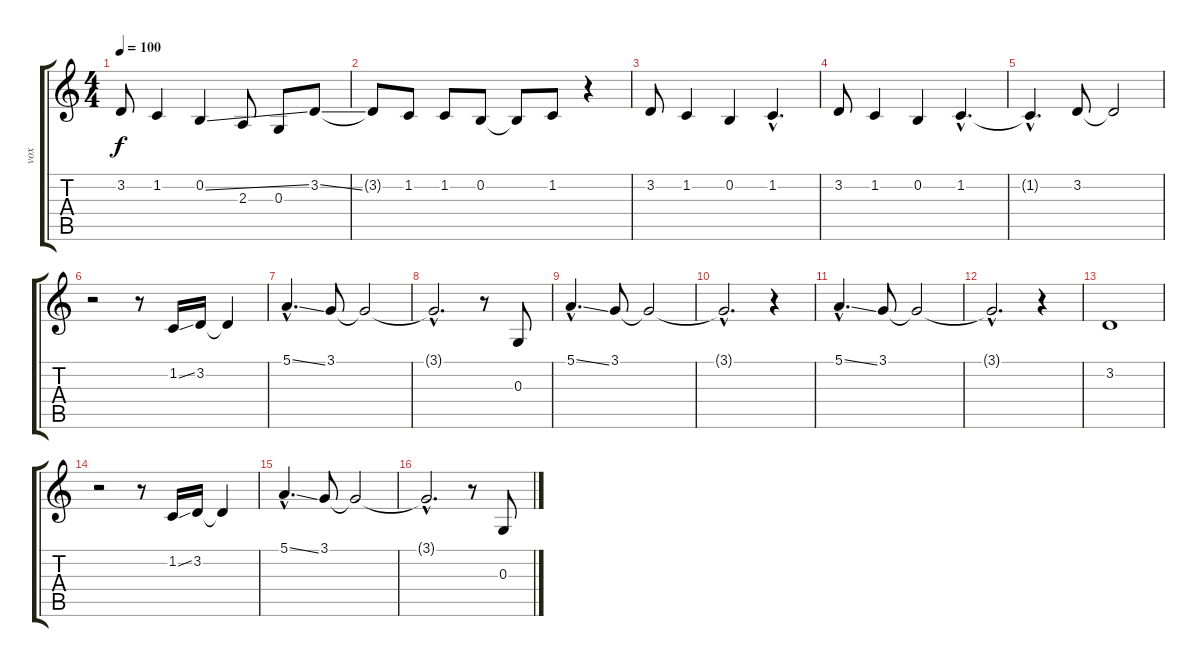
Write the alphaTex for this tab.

\track ("vox" "vox") {instrument trumpet}
\staff {score tabs}
\tuning (E4 B3 G3 D3 A2 E2) {hide}
\ts (4 4)
\tempo 100
\clef g2
\ks c
3.2.8{dy f} 1.2.4 0.2{ss}.4 2.3.8 0.3.8 3.2{ss}.8 |
3.2{t}.8 1.2.8 1.2.8 0.2.8 0.2{t}.8 1.2.8 r.4 |
3.2.8 1.2.4 0.2.4 1.2{hac}.4{d} |
3.2.8 1.2.4 0.2.4 1.2{hac}.4{d} |
1.2{hac t}.4{d} 3.2.8 3.2{t}.2 |
r.2 r.8 1.2{ss}.16 3.2.16 3.2{t}.4 |
5.1{ss hac}.4{d} 3.1.8 3.1{t}.2 |
3.1{hac t}.2{d} r.8 0.3.8 |
5.1{ss hac}.4{d} 3.1.8 3.1{t}.2 |
3.1{hac t}.2{d} r.4 |
5.1{ss hac}.4{d} 3.1.8 3.1{t}.2 |
3.1{hac t}.2{d} r.4 |
3.2.1 |
r.2 r.8 1.2{ss}.16 3.2.16 3.2{t}.4 |
5.1{ss hac}.4{d} 3.1.8 3.1{t}.2 |
3.1{hac t}.2{d} r.8 0.3.8
